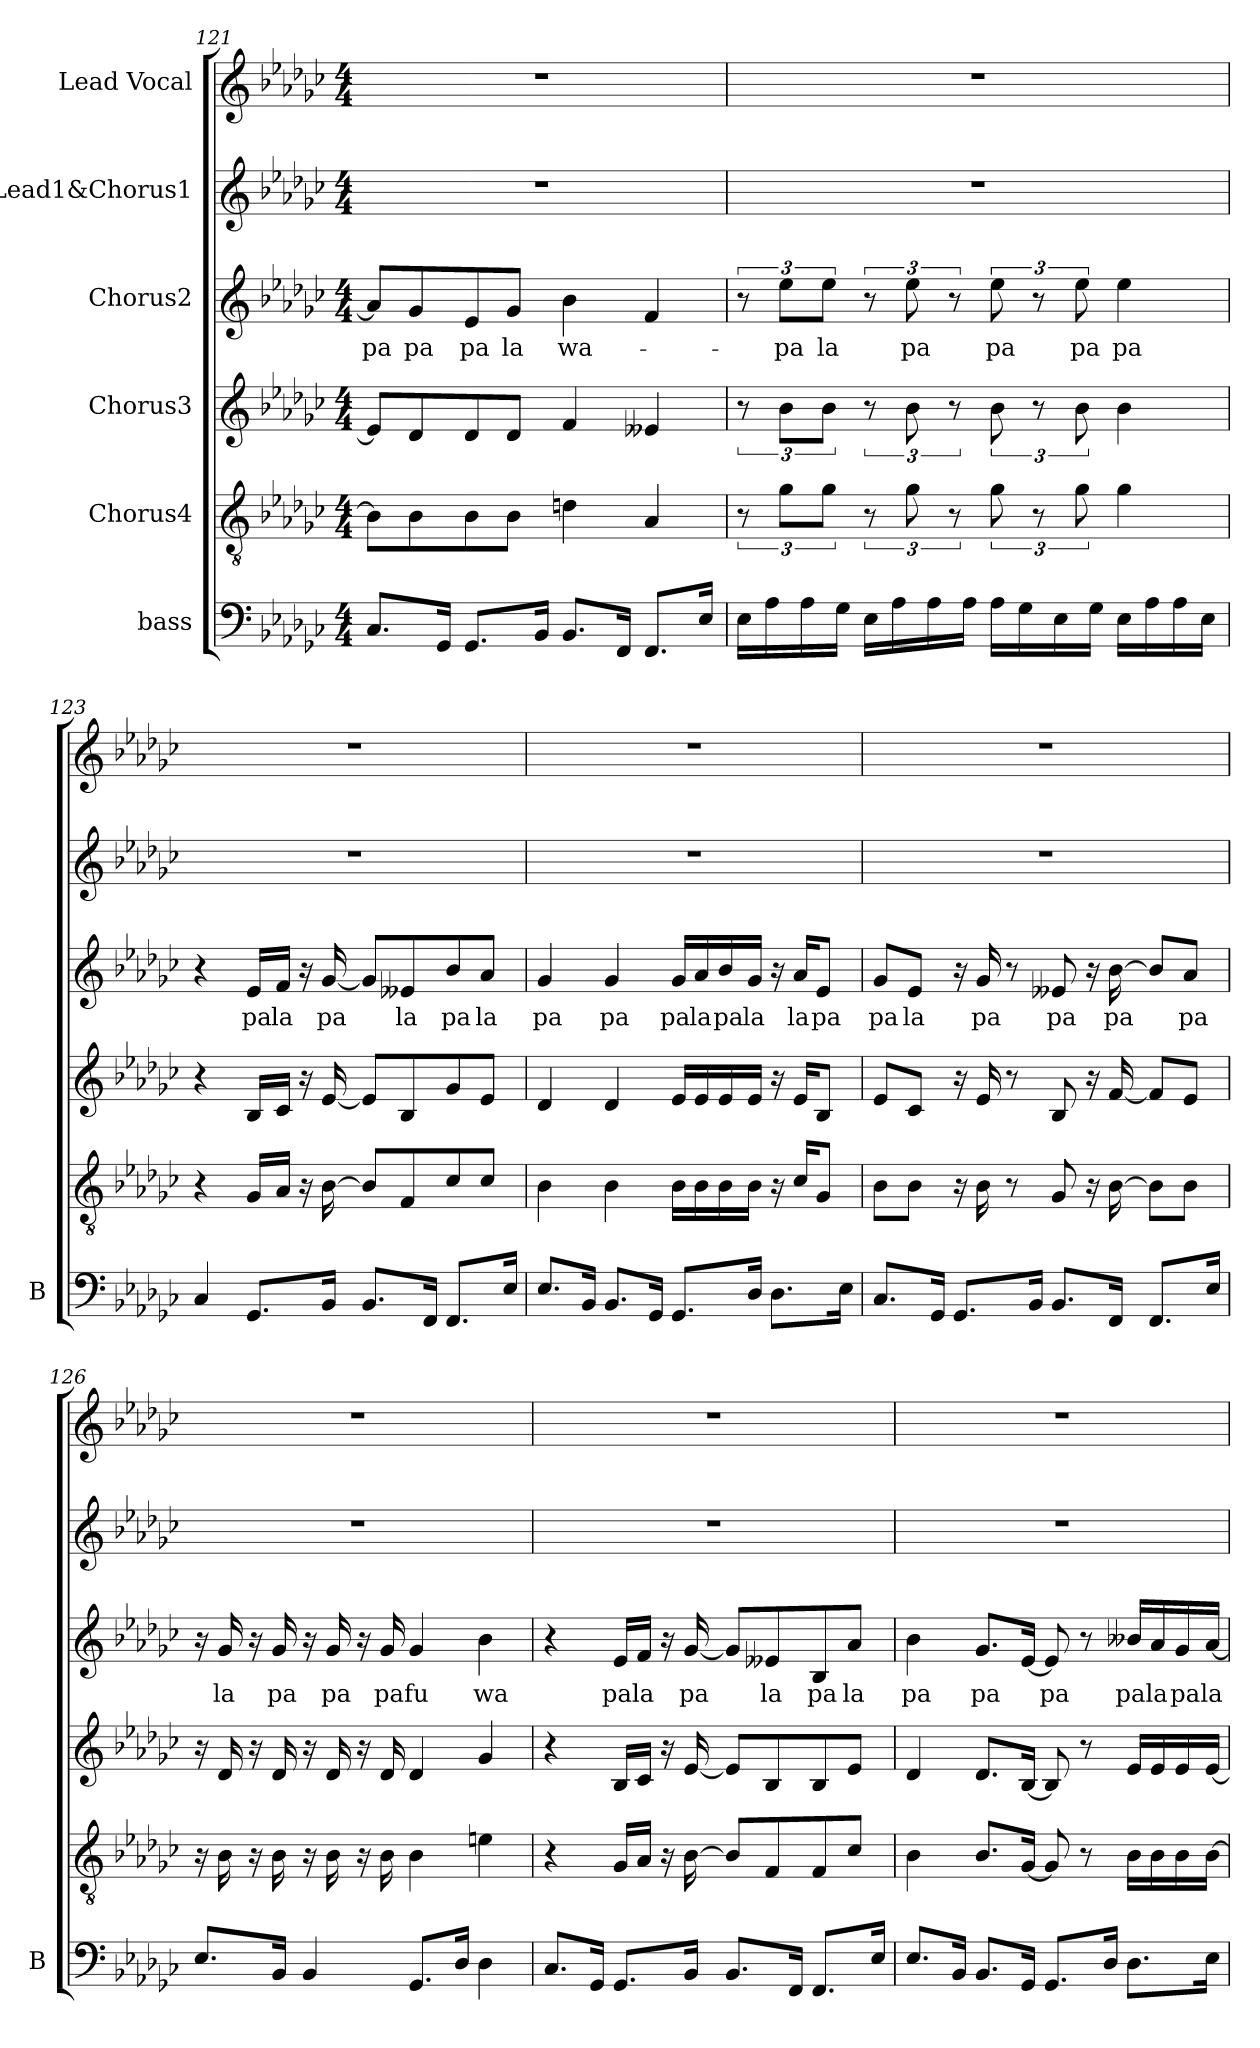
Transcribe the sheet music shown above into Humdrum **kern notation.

**kern	**kern	**kern	**kern	**text	**kern	**kern
*part6	*part5	*part4	*part3	*part3	*part2	*part1
*staff6	*staff5	*staff4	*staff3	*staff3	*staff2	*staff1
*I"bass	*I"Chorus4	*I"Chorus3	*I"Chorus2	*	*I"Lead1&amp;Chorus1	*I"Lead Vocal
*I'B	*	*	*	*	*	*
*clefF4	*clefGv2	*clefG2	*clefG2	*	*clefG2	*clefG2
*k[b-e-a-d-g-c-]	*k[b-e-a-d-g-c-]	*k[b-e-a-d-g-c-]	*k[b-e-a-d-g-c-]	*	*k[b-e-a-d-g-c-]	*k[b-e-a-d-g-c-]
*M4/4	*M4/4	*M4/4	*M4/4	*	*M4/4	*M4/4
=121	=121	=121	=121	=121	=121	=121
8.C-L	8B-L]	8e-L]	8a-L]	pa	1r	1r
.	8B-	8d-	8g-	pa	.	.
16GG-Jk	.	.	.	.	.	.
8.GG-L	8B-	8d-	8e-	pa	.	.
.	8B-J	8d-J	8g-J	la	.	.
16BB-Jk	.	.	.	.	.	.
8.BB-L	4dn	4f	4b-	wa-	.	.
16FFJk	.	.	.	.	.	.
8.FFL	4A-	4e--X	4f	.	.	.
16E-Jk	.	.	.	.	.	.
=122	=122	=122	=122	=122	=122	=122
16E-LL	12r	12r	12r	.	1r	1r
16A-	.	.	.	.	.	.
.	12g-L	12b-L	12ee-L	-pa	.	.
16A-	.	.	.	.	.	.
.	12g-J	12b-J	12ee-J	la	.	.
16G-JJ	.	.	.	.	.	.
16E-LL	12r	12r	12r	.	.	.
16A-	.	.	.	.	.	.
.	12g-	12b-	12ee-	pa	.	.
16A-	.	.	.	.	.	.
.	12r	12r	12r	.	.	.
16A-JJ	.	.	.	.	.	.
16A-LL	12g-	12b-	12ee-	pa	.	.
16G-	.	.	.	.	.	.
.	12r	12r	12r	.	.	.
16E-	.	.	.	.	.	.
.	12g-	12b-	12ee-	pa	.	.
16G-JJ	.	.	.	.	.	.
16E-LL	4g-	4b-	4ee-	pa	.	.
16A-	.	.	.	.	.	.
16A-	.	.	.	.	.	.
16E-JJ	.	.	.	.	.	.
=123	=123	=123	=123	=123	=123	=123
4C-	4r	4r	4r	.	1r	1r
8.GG-L	16G-LL	16B-LL	16e-LL	pa	.	.
.	16A-JJ	16c-JJ	16fJJ	la	.	.
.	16r	16r	16r	.	.	.
16BB-Jk	[16B-	[16e-	[16g-	pa	.	.
8.BB-L	8B-L]	8e-L]	8g-L]	.	.	.
.	8F	8B-	8e--X	la	.	.
16FFJk	.	.	.	.	.	.
8.FFL	8c-	8g-	8b-	pa	.	.
.	8c-J	8e-J	8a-J	la	.	.
16E-Jk	.	.	.	.	.	.
=124	=124	=124	=124	=124	=124	=124
8.E-L	4B-	4d-	4g-	pa	1r	1r
16BB-Jk	.	.	.	.	.	.
8.BB-L	4B-	4d-	4g-	pa	.	.
16GG-Jk	.	.	.	.	.	.
8.GG-L	16B-LL	16e-LL	16g-LL	pa	.	.
.	16B-	16e-	16a-	la	.	.
.	16B-	16e-	16b-	pa	.	.
16D-Jk	16B-JJ	16e-JJ	16g-JJ	la	.	.
8.D-L	16r	16r	16r	.	.	.
.	16c-KL	16e-KL	16a-KL	la	.	.
.	8G-J	8B-J	8e-J	pa	.	.
16E-Jk	.	.	.	.	.	.
=125	=125	=125	=125	=125	=125	=125
8.C-L	8B-L	8e-L	8g-L	pa	1r	1r
.	8B-J	8c-J	8e-J	la	.	.
16GG-Jk	.	.	.	.	.	.
8.GG-L	16r	16r	16r	.	.	.
.	16B-	16e-	16g-	pa	.	.
.	8r	8r	8r	.	.	.
16BB-Jk	.	.	.	.	.	.
8.BB-L	8G-	8B-	8e--X	pa	.	.
.	16r	16r	16r	.	.	.
16FFJk	[16B-	[16f	[16b-	pa	.	.
8.FFL	8B-L]	8fL]	8b-L]	.	.	.
.	8B-J	8e-J	8a-J	pa	.	.
16E-Jk	.	.	.	.	.	.
=126	=126	=126	=126	=126	=126	=126
8.E-L	16r	16r	16r	.	1r	1r
.	16B-	16d-	16g-	la	.	.
.	16r	16r	16r	.	.	.
16BB-Jk	16B-	16d-	16g-	pa	.	.
4BB-	16r	16r	16r	.	.	.
.	16B-	16d-	16g-	pa	.	.
.	16r	16r	16r	.	.	.
.	16B-	16d-	16g-	pa	.	.
8.GG-L	4B-	4d-	4g-	fu	.	.
16D-Jk	.	.	.	.	.	.
4D-	4en	4g-	4b-	wa	.	.
=127	=127	=127	=127	=127	=127	=127
8.C-L	4r	4r	4r	.	1r	1r
16GG-Jk	.	.	.	.	.	.
8.GG-L	16G-LL	16B-LL	16e-LL	pa	.	.
.	16A-JJ	16c-JJ	16fJJ	la	.	.
.	16r	16r	16r	.	.	.
16BB-Jk	[16B-	[16e-	[16g-	pa	.	.
8.BB-L	8B-L]	8e-L]	8g-L]	.	.	.
.	8F	8B-	8e--X	la	.	.
16FFJk	.	.	.	.	.	.
8.FFL	8F	8B-	8B-	pa	.	.
.	8c-J	8e-J	8a-J	la	.	.
16E-Jk	.	.	.	.	.	.
=128	=128	=128	=128	=128	=128	=128
8.E-L	4B-	4d-	4b-	pa	1r	1r
16BB-Jk	.	.	.	.	.	.
8.BB-L	8.B-L	8.d-L	8.g-L	pa	.	.
16GG-Jk	[16G-Jk	[16B-Jk	[16e-Jk	.	.	.
8.GG-L	8G-]	8B-]	8e-]	pa	.	.
.	8r	8r	8r	.	.	.
16D-Jk	.	.	.	.	.	.
8.D-L	16B-LL	16e-LL	16b--XLL	pa	.	.
.	16B-	16e-	16a-	la	.	.
.	16B-	16e-	16g-	pa	.	.
16E-Jk	[16B-JJ	[16e-JJ	[16a-JJ	la	.	.
=	=	=	=	=	=	=
*-	*-	*-	*-	*-	*-	*-
